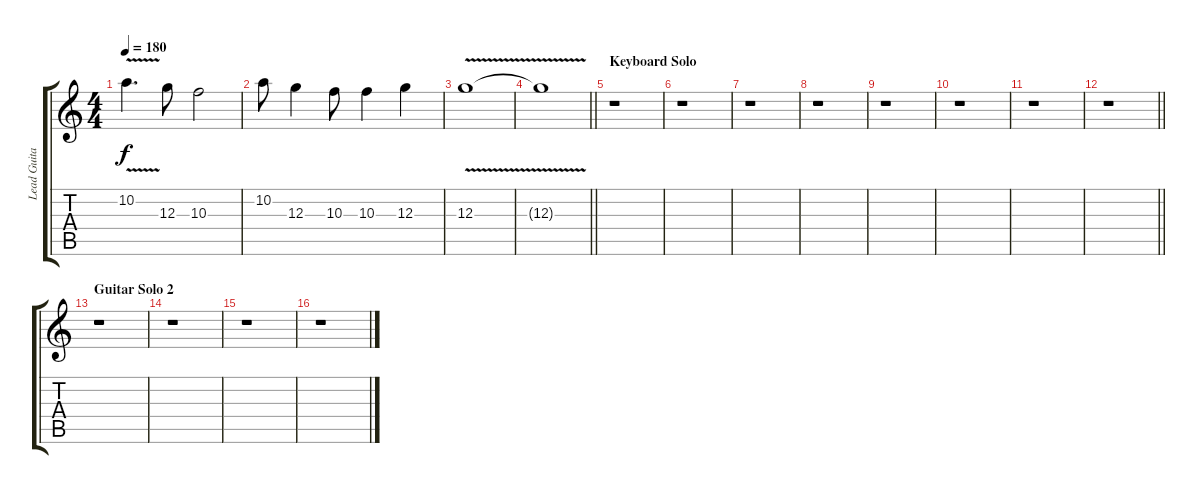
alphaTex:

\track ("Lead Guitar 2: Tapani Kangas" "Lead Guita") {instrument overdrivenguitar}
\staff {score tabs}
\tuning (E4 B3 G3 D3 A2 E2) {hide}
\ts (4 4)
\tempo 180
\clef g2
\ks aminor
10.2{v}.4{d dy f} 12.3.8 10.3.2 |
10.2.8 12.3.4 10.3.8 10.3.4 12.3.4 |
12.3{v}.1 |
\barLineRight lightlight
12.3{t}.1 |
\section ("" "Keyboard Solo")
r.1 |
r.1 |
r.1 |
r.1 |
r.1 |
r.1 |
r.1 |
\barLineRight lightlight
r.1 |
\section ("" "Guitar Solo 2")
r.1 |
r.1 |
r.1 |
r.1
